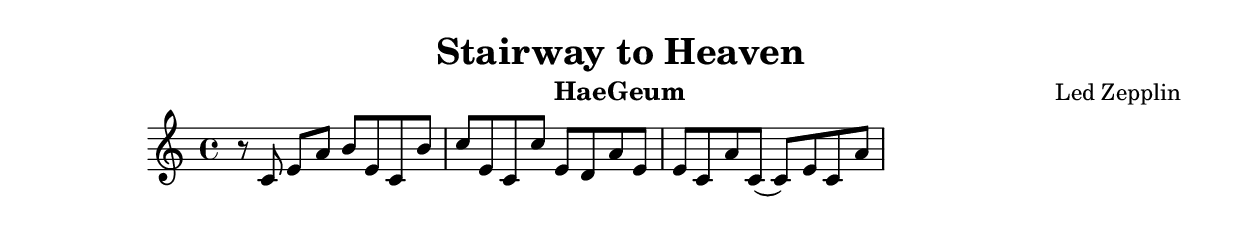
\header {
  title = "Stairway to Heaven"
  instrument = "HaeGeum"
  composer = "Led Zepplin"
}

\score {
  \relative c' {
    r8 c e[ a] b[ e, c b']
    c e, c c' e,[ d a' e]
    e c a' c,( c) e c a' 
  }

  \layout {}
  \midi {}
}